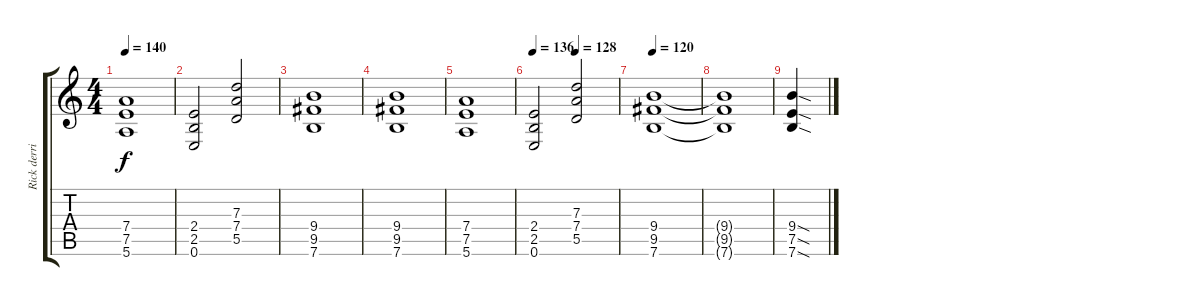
\track ("Rick derringer" "Rick derri") {instrument overdrivenguitar}
\staff {score tabs}
\tuning (E4 B3 G3 D3 A2 E2) {hide}
\ts (4 4)
\tempo 140
\clef g2
\ks c
(7.4 7.5 5.6).1{dy f} |
(2.4 2.5 0.6).2 (7.3 7.4 5.5).2 |
(9.4 9.5 7.6).1 |
(9.4 9.5 7.6).1 |
(7.4 7.5 5.6).1 |
\tempo 136
\tempo (128 0.5)
(2.4 2.5 0.6).2 (7.3 7.4 5.5).2 |
\tempo 120
(9.4 9.5 7.6).1 |
(9.4{t} 9.5{t} 7.6{t}).1 |
(9.4{sod} 7.5{sod} 7.6{sod}).4
